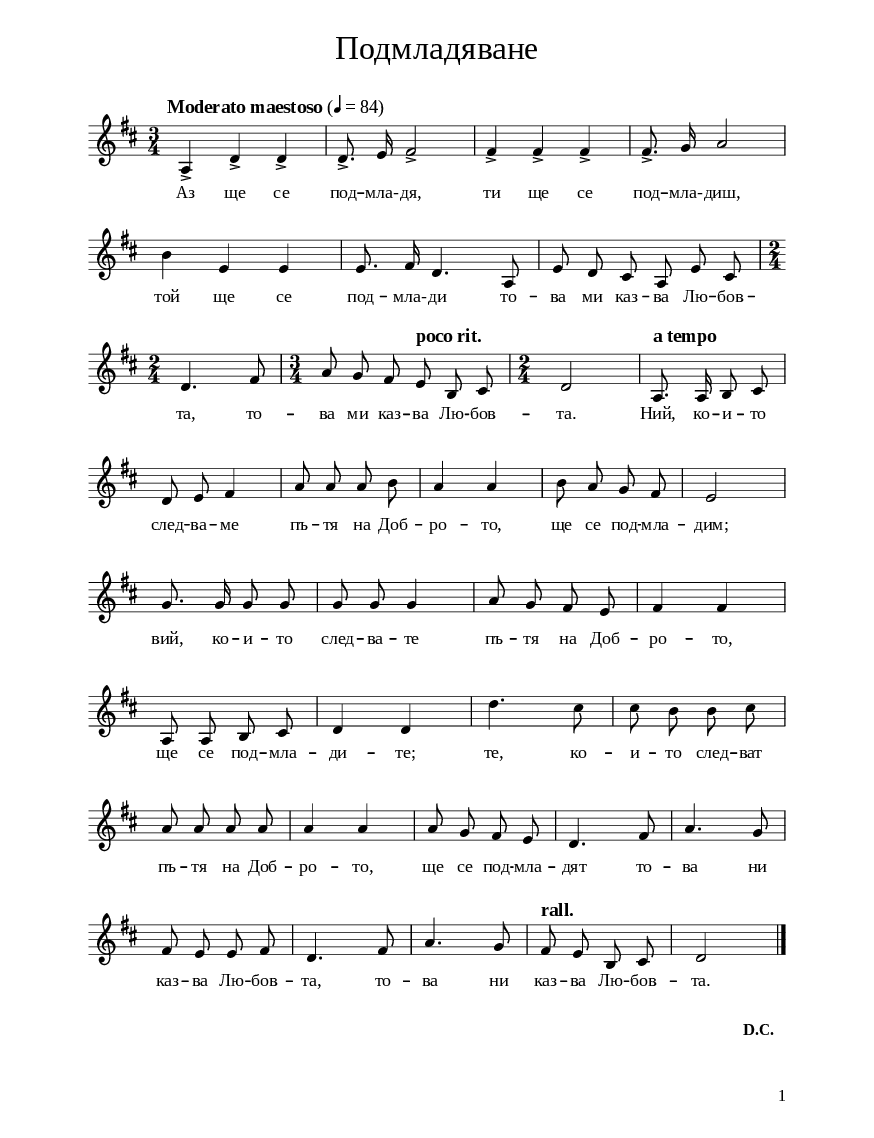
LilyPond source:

\version "2.24.2"

% include paper part and global functions
\include "include/globals.ily"

\bookpart {
  \label #'ref119
  \tocItem \markup "Подмладяване"
  \paper {
    print-all-headers = ##t
    print-page-number = ##t
    print-first-page-number = ##t

    % put page numbers on the bottom
    oddHeaderMarkup = \markup ""
    evenHeaderMarkup = \markup ""
    oddFooterMarkup = \markup
    \fill-line {
      ""
      \if \should-print-page-number \fromproperty #'page:page-number-string
    }
    evenFooterMarkup = \markup
    \fill-line {
      \if \should-print-page-number \fromproperty #'page:page-number-string
      ""
    }

    left-margin = 1.5\cm
    right-margin = 1.5\cm
    top-margin = 1.6\cm
    bottom-margin = 1.2\cm
    ragged-bottom = ##t % do not spread the staves to fill the whole vertical space

    % change distance between staves
    system-system-spacing =
    #'((basic-distance . 11)
       (minimum-distance . 6)
       (padding . 1)
       (stretchability . 12))
  }
  \score {
    \include "include/score-layout.ily"

    \new Voice \absolute {
      \clef treble
      \key d \major
      \time 3/4
      \tempoFunc "Moderato maestoso" 4 "84"
      \autoBeamOff
      a4 -> d'4 ->  % 2
      d'4 -> | d'8. -> e'16  % 3
      fis'2 -> | % 4
      fis'4 -> fis'4 ->  % 5
      fis'4 -> | fis'8. -> g'16  % 6
      a'2 \break |

      b'4 e'4  % 8
      e'4 | e'8. fis'16  % 9
      d'4. a8 | e'8  d'8 cis'8 a8 e'8 cis'8 \break | % 11
      \time 2/4  d'4. fis'8 | % 12
      \time 3/4  a'8 g'8 fis'8 \tempo "poco rit." e'8 b8 cis'8
      | % 13
      \time 2/4  d'2 | % 14
      \tempo "a tempo" a8. a16 b8 cis'8 \break | % 15
      d'8 e'8 fis'4 | % 16
      a'8 a'8 a'8 b'8 | % 17
      a'4 a'4 | % 18
      b'8 a'8 g'8 fis'8 | % 19
      e'2 \break |
      g'8. g'16 g'8 g'8 | % 21
      g'8 g'8 g'4 | % 22
      a'8 g'8 fis'8 e'8 | % 23
      fis'4 fis'4 \break | % 24
      a8 a8 b8 cis'8 | % 25
      d'4 d'4 | % 26
      d''4. cis''8 | % 27
      cis''8 b'8 b'8 cis''8 \break | % 28
      a'8 a'8 a'8 a'8 | % 29
      a'4 a'4 |
      a'8 g'8 fis'8 e'8 | % 31
      d'4. fis'8 | % 32
      a'4. g'8 \break | % 33
      fis'8 e'8 e'8 fis'8 | % 34
      d'4. fis'8 | % 35
      a'4. g'8 | % 36
      \tempo "rall." fis'8 e'8 b8 cis'8 | % 37
      d'2  \bar "|."
    }

    \addlyrics {
      Аз   ще   се
      под  --  "мла-"  --  дя,   ти   ще   се   под  --  "мла-"  --  диш,
      той   ще   се   под  --  "мла-"  --  ди   то  --  ва   ми   каз  --
      ва   Лю  --  бов  --  та,   то  --  ва   ми   каз  --  ва   Лю  --
      бов  --  та.   Ний,   ко  --  и  --  то   след  --  ва  --  ме
      пъ  --  тя   на   Доб  --  ро  --  то,   ще   се   под  --  мла  --
      дим;   вий,   ко  --  и  --  то   след  --  ва  --  те   пъ  --
      тя   на   Доб  --  ро  --  то,   ще   се   под  --  мла  --  ди  --
      те;   те,   ко  --  и  --  то   след  --  ват   пъ  --  тя   на
      Доб  --  ро  --  то,   ще   се   под  --  мла  --  дят   то  --
      ва   ни   каз  --  ва   Лю  --  бов  --  та,   то  --  ва   ни
      каз  --  ва   Лю  --  бов  --  та.
    }

    \header {
      title = \titleFunc "Подмладяване" "Podmladjavane"
    }

    \midi{}

  } % score

  \markup \dc-one "D.C."



} % bookpart
